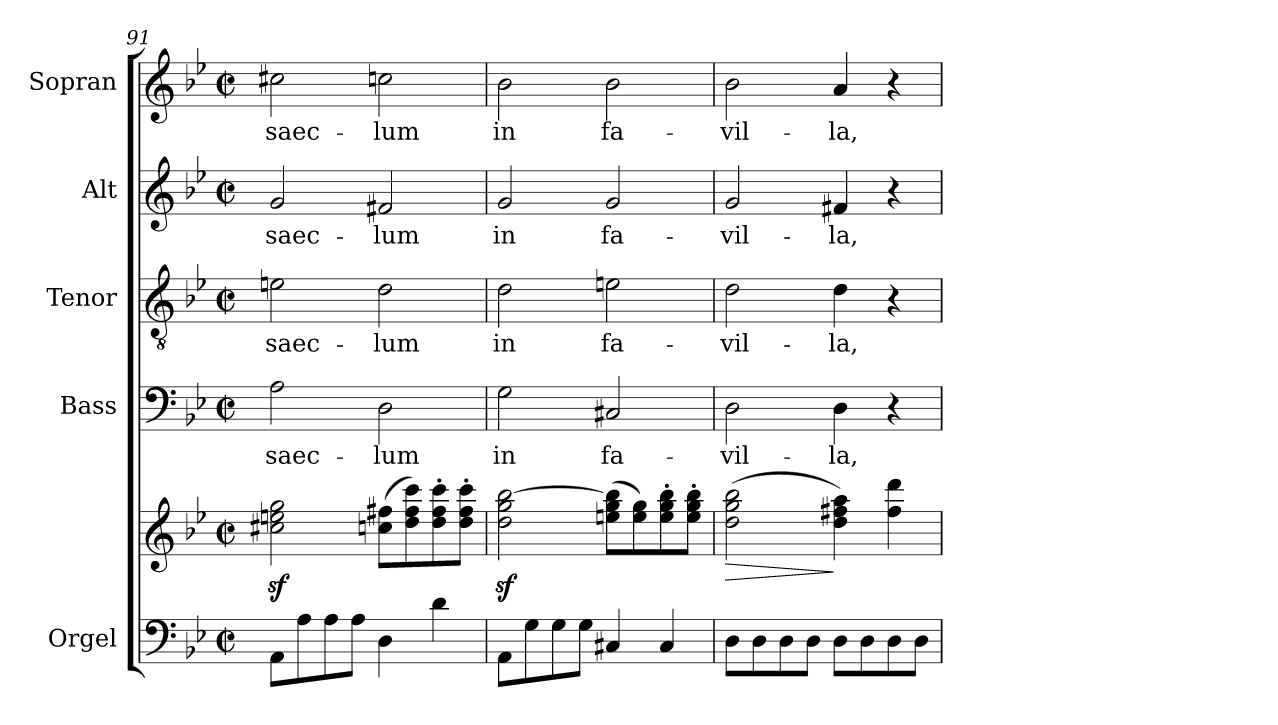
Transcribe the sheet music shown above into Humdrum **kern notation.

**kern	**kern	**dynam	**kern	**text	**kern	**text	**kern	**text	**kern	**text
*part5	*part5	*part5	*part4	*part4	*part3	*part3	*part2	*part2	*part1	*part1
*staff6	*staff5	*staff5/6	*staff4	*staff4	*staff3	*staff3	*staff2	*staff2	*staff1	*staff1
*I"Orgel	*	*	*I"Bass	*	*I"Tenor	*	*I"Alt	*	*I"Sopran	*
*I'Org.	*	*	*I'B.	*	*I'T.	*	*I'A.	*	*I'S.	*
*clefF4	*clefG2	*	*clefF4	*	*clefGv2	*	*clefG2	*	*clefG2	*
*k[b-e-]	*k[b-e-]	*	*k[b-e-]	*	*k[b-e-]	*	*k[b-e-]	*	*k[b-e-]	*
*B-:	*B-:	*	*B-:	*	*B-:	*	*B-:	*	*B-:	*
*M2/2	*M2/2	*	*M2/2	*	*M2/2	*	*M2/2	*	*M2/2	*
*met(c|)	*met(c|)	*	*met(c|)	*	*met(c|)	*	*met(c|)	*	*met(c|)	*
=91	=91	=91	=91	=91	=91	=91	=91	=91	=91	=91
!	!	!	!	!LO:LY:b	!	!LO:LY:b	!	!LO:LY:b	!	!LO:LY:b
8AA\L	2cc#X\z< 2een\z< 2gg\z<	.	2A\	saec-	2en\	saec-	2g/	saec-	2cc#X\	saec-
8A\	.	.	.	.	.	.	.	.	.	.
8A\	.	.	.	.	.	.	.	.	.	.
8A\J	.	.	.	.	.	.	.	.	.	.
!	!	!	!	!LO:LY:b	!	!LO:LY:b	!	!LO:LY:b	!	!LO:LY:b
4D\	(>8ccn\ 8ff#X\L	.	2D\	-lum	2d\	-lum	2f#X/	-lum	2ccn\	-lum
.	8dd\ 8ff#\ 8ccc\)	.	.	.	.	.	.	.	.	.
4d\	8dd\'> 8ff#\'> 8ccc\'>	.	.	.	.	.	.	.	.	.
.	8dd\'> 8ff#\'> 8ccc\'>J	.	.	.	.	.	.	.	.	.
=92	=92	=92	=92	=92	=92	=92	=92	=92	=92	=92
!	!	!	!	!LO:LY:b	!	!LO:LY:b	!	!LO:LY:b	!	!LO:LY:b
8AA\L	2dd\z< 2gg\z< [2bb-\z<	.	2G\	in	2d\	in	2g/	in	2b-\	in
8G\	.	.	.	.	.	.	.	.	.	.
8G\	.	.	.	.	.	.	.	.	.	.
8G\J	.	.	.	.	.	.	.	.	.	.
!	!	!	!	!LO:LY:b	!	!LO:LY:b	!	!LO:LY:b	!	!LO:LY:b
4C#X/	(>8een\ 8gg\ 8bb-\]L	.	2C#X/	fa-	2en\	fa-	2g/	fa-	2b-\	fa-
.	8ee\ 8gg\)	.	.	.	.	.	.	.	.	.
4C#/	8ee\'> 8gg\'> 8bb-\'>	.	.	.	.	.	.	.	.	.
.	8ee\'> 8gg\'> 8bb-\'>J	.	.	.	.	.	.	.	.	.
=93	=93	=93	=93	=93	=93	=93	=93	=93	=93	=93
!	!	!LO:HP:b	!	!LO:LY:b	!	!LO:LY:b	!	!LO:LY:b	!	!LO:LY:b
8D\L	(>2dd\ 2gg\ 2bb-\	>	2D\	-vil-	2d\	-vil-	2g/	-vil-	2b-\	-vil-
8D\	.	.	.	.	.	.	.	.	.	.
8D\	.	.	.	.	.	.	.	.	.	.
8D\J	.	.	.	.	.	.	.	.	.	.
!	!	!	!	!LO:LY:b	!	!LO:LY:b	!	!LO:LY:b	!	!LO:LY:b
8D\L	4dd\ 4ff#X\ 4aa\)	]	4D\	-la,	4d\	-la,	4f#X/	-la,	4a/	-la,
8D\	.	.	.	.	.	.	.	.	.	.
8D\	4ff#\ 4ddd\	.	4r	.	4r	.	4r	.	4r	.
8D\J	.	.	.	.	.	.	.	.	.	.
=	=	=	=	=	=	=	=	=	=	=
*-	*-	*-	*-	*-	*-	*-	*-	*-	*-	*-
